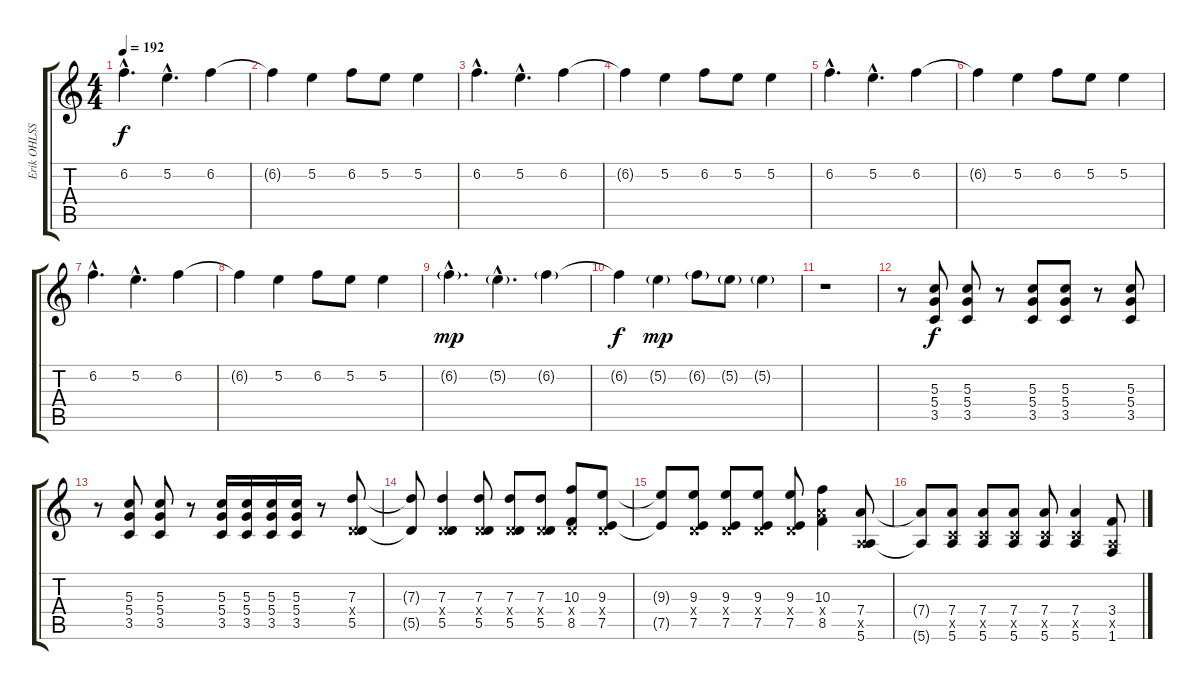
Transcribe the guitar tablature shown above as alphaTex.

\track ("Erik OHLSSON" "Erik OHLSS") {instrument distortionguitar}
\staff {score tabs}
\tuning (E4 B3 G3 D3 A2 E2) {hide}
\ts (4 4)
\tempo 192
\clef g2
\ks c
6.2{hac}.4{d dy f} 5.2{hac}.4{d} 6.2.4 |
6.2{t}.4 5.2.4 6.2.8 5.2.8 5.2.4 |
6.2{hac}.4{d} 5.2{hac}.4{d} 6.2.4 |
6.2{t}.4 5.2.4 6.2.8 5.2.8 5.2.4 |
6.2{hac}.4{d} 5.2{hac}.4{d} 6.2.4 |
6.2{t}.4 5.2.4 6.2.8 5.2.8 5.2.4 |
6.2{hac}.4{d} 5.2{hac}.4{d} 6.2.4 |
6.2{t}.4 5.2.4 6.2.8 5.2.8 5.2.4 |
6.2{g hac}.4{d dy mp} 5.2{g hac}.4{d} 6.2{g}.4 |
6.2{t}.4{dy f} 5.2{g}.4{dy mp} 6.2{g}.8 5.2{g}.8 5.2{g}.4 |
r.1 |
r.8 (5.3 5.4 3.5).8{dy f} (5.3 5.4 3.5).8 r.8 (5.3 5.4 3.5).8 (5.3 5.4 3.5).8 r.8 (5.3 5.4 3.5).8 |
r.8 (5.3 5.4 3.5).8 (5.3 5.4 3.5).8 r.8 (5.3 5.4 3.5).16 (5.3 5.4 3.5).16 (5.3 5.4 3.5).16 (5.3 5.4 3.5).16 r.8 (7.3 0.4{x} 5.5).8 |
(7.3{t} 5.5{t}).8 (7.3 0.4{x} 5.5).4 (7.3 0.4{x} 5.5).8 (7.3 0.4{x} 5.5).8 (7.3 0.4{x} 5.5).8 (10.3 0.4{x} 8.5).8 (9.3 0.4{x} 7.5).8 |
(9.3{t} 7.5{t}).8 (9.3 0.4{x} 7.5).8 (9.3 0.4{x} 7.5).8 (9.3 0.4{x} 7.5).8 (9.3 0.4{x} 7.5).8 (10.3 7.4{x} 8.5).4 (7.4 0.5{x} 5.6).8 |
(7.4{t} 5.6{t}).8 (7.4 3.5{x} 5.6).8 (7.4 3.5{x} 5.6).8 (7.4 3.5{x} 5.6).8 (7.4 3.5{x} 5.6).8 (7.4 3.5{x} 5.6).4 (3.4 0.5{x} 1.6).8
